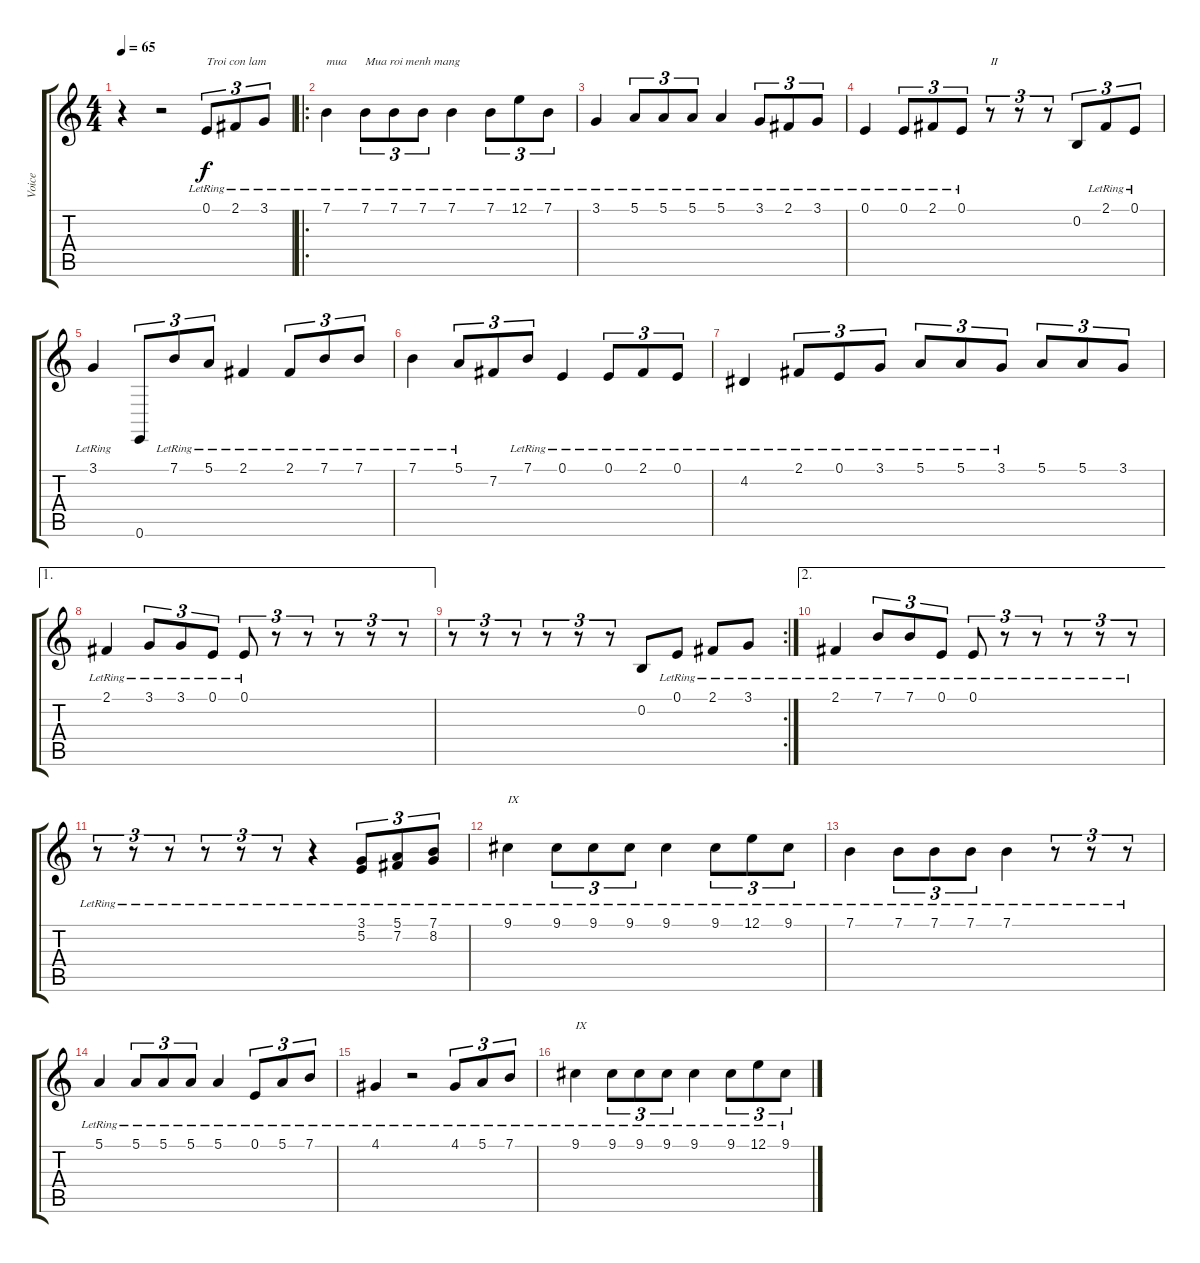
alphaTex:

\track ("Voice" "Voice") {instrument synthvoice}
\staff {score tabs}
\tuning (E4 B3 G3 D3 A2 E2) {hide}
\ts (4 4)
\tempo 65
\clef g2
\ks c
r.4{dy f instrument synthvoice} r.2 0.1{lr}.8{tu (3 2) txt "Troi con lam"} 2.1{lr}.8{tu (3 2)} 3.1{lr}.8{tu (3 2)} |
\ro
7.1{lr}.4{txt "mua"} 7.1{lr}.8{tu (3 2) txt "Mua roi menh mang"} 7.1{lr}.8{tu (3 2)} 7.1{lr}.8{tu (3 2)} 7.1{lr}.4 7.1{lr}.8{tu (3 2)} 12.1{lr}.8{tu (3 2)} 7.1{lr}.8{tu (3 2)} |
3.1{lr}.4 5.1{lr}.8{tu (3 2)} 5.1{lr}.8{tu (3 2)} 5.1{lr}.8{tu (3 2)} 5.1{lr}.4 3.1{lr}.8{tu (3 2)} 2.1{lr}.8{tu (3 2)} 3.1{lr}.8{tu (3 2)} |
0.1{lr}.4 0.1{lr}.8{tu (3 2)} 2.1{lr}.8{tu (3 2)} 0.1{lr}.8{tu (3 2)} r.8{tu (3 2) txt "II"} r.8{tu (3 2)} r.8{tu (3 2)} 0.2.8{tu (3 2)} 2.1{lr}.8{tu (3 2)} 0.1{lr}.8{tu (3 2)} |
3.1{lr}.4 0.6.8{tu (3 2)} 7.1{lr}.8{tu (3 2)} 5.1{lr}.8{tu (3 2)} 2.1{lr}.4 2.1{lr}.8{tu (3 2)} 7.1{lr}.8{tu (3 2)} 7.1{lr}.8{tu (3 2)} |
7.1{lr}.4 5.1{lr}.8{tu (3 2)} 7.2.8{tu (3 2)} 7.1{lr}.8{tu (3 2)} 0.1{lr}.4 0.1{lr}.8{tu (3 2)} 2.1{lr}.8{tu (3 2)} 0.1{lr}.8{tu (3 2)} |
4.2{lr}.4 2.1{lr}.8{tu (3 2)} 0.1{lr}.8{tu (3 2)} 3.1{lr}.8{tu (3 2)} 5.1{lr}.8{tu (3 2)} 5.1{lr}.8{tu (3 2)} 3.1{lr}.8{tu (3 2)} 5.1.8{tu (3 2)} 5.1.8{tu (3 2)} 3.1.8{tu (3 2)} |
\ae 1
2.1{lr}.4 3.1{lr}.8{tu (3 2)} 3.1{lr}.8{tu (3 2)} 0.1{lr}.8{tu (3 2)} 0.1{lr}.8{tu (3 2)} r.8{tu (3 2)} r.8{tu (3 2)} r.8{tu (3 2)} r.8{tu (3 2)} r.8{tu (3 2)} |
\rc 2
r.8{tu (3 2)} r.8{tu (3 2)} r.8{tu (3 2)} r.8{tu (3 2)} r.8{tu (3 2)} r.8{tu (3 2)} 0.2.8 0.1{lr}.8 2.1{lr}.8 3.1{lr}.8 |
\ae 2
2.1{lr}.4 7.1{lr}.8{tu (3 2)} 7.1{lr}.8{tu (3 2)} 0.1{lr}.8{tu (3 2)} 0.1{lr}.8{tu (3 2)} r.8{tu (3 2)} r.8{tu (3 2)} r.8{tu (3 2)} r.8{tu (3 2)} r.8{tu (3 2)} |
r.8{tu (3 2)} r.8{tu (3 2)} r.8{tu (3 2)} r.8{tu (3 2)} r.8{tu (3 2)} r.8{tu (3 2)} r.4 (3.1{lr} 5.2).8{tu (3 2)} (5.1{lr} 7.2).8{tu (3 2)} (7.1 8.2{lr}).8{tu (3 2)} |
9.1{lr}.4{txt "IX"} 9.1{lr}.8{tu (3 2)} 9.1{lr}.8{tu (3 2)} 9.1{lr}.8{tu (3 2)} 9.1{lr}.4 9.1{lr}.8{tu (3 2)} 12.1{lr}.8{tu (3 2)} 9.1{lr}.8{tu (3 2)} |
7.1{lr}.4 7.1{lr}.8{tu (3 2)} 7.1{lr}.8{tu (3 2)} 7.1{lr}.8{tu (3 2)} 7.1{lr}.4 r.8{tu (3 2)} r.8{tu (3 2)} r.8{tu (3 2)} |
5.1{lr}.4 5.1{lr}.8{tu (3 2)} 5.1{lr}.8{tu (3 2)} 5.1{lr}.8{tu (3 2)} 5.1{lr}.4 0.1{lr}.8{tu (3 2)} 5.1{lr}.8{tu (3 2)} 7.1{lr}.8{tu (3 2)} |
4.1{lr}.4 r.2 4.1{lr}.8{tu (3 2)} 5.1{lr}.8{tu (3 2)} 7.1{lr}.8{tu (3 2)} |
9.1{lr}.4{txt "IX"} 9.1{lr}.8{tu (3 2)} 9.1{lr}.8{tu (3 2)} 9.1{lr}.8{tu (3 2)} 9.1{lr}.4 9.1{lr}.8{tu (3 2)} 12.1{lr}.8{tu (3 2)} 9.1{lr}.8{tu (3 2)}
